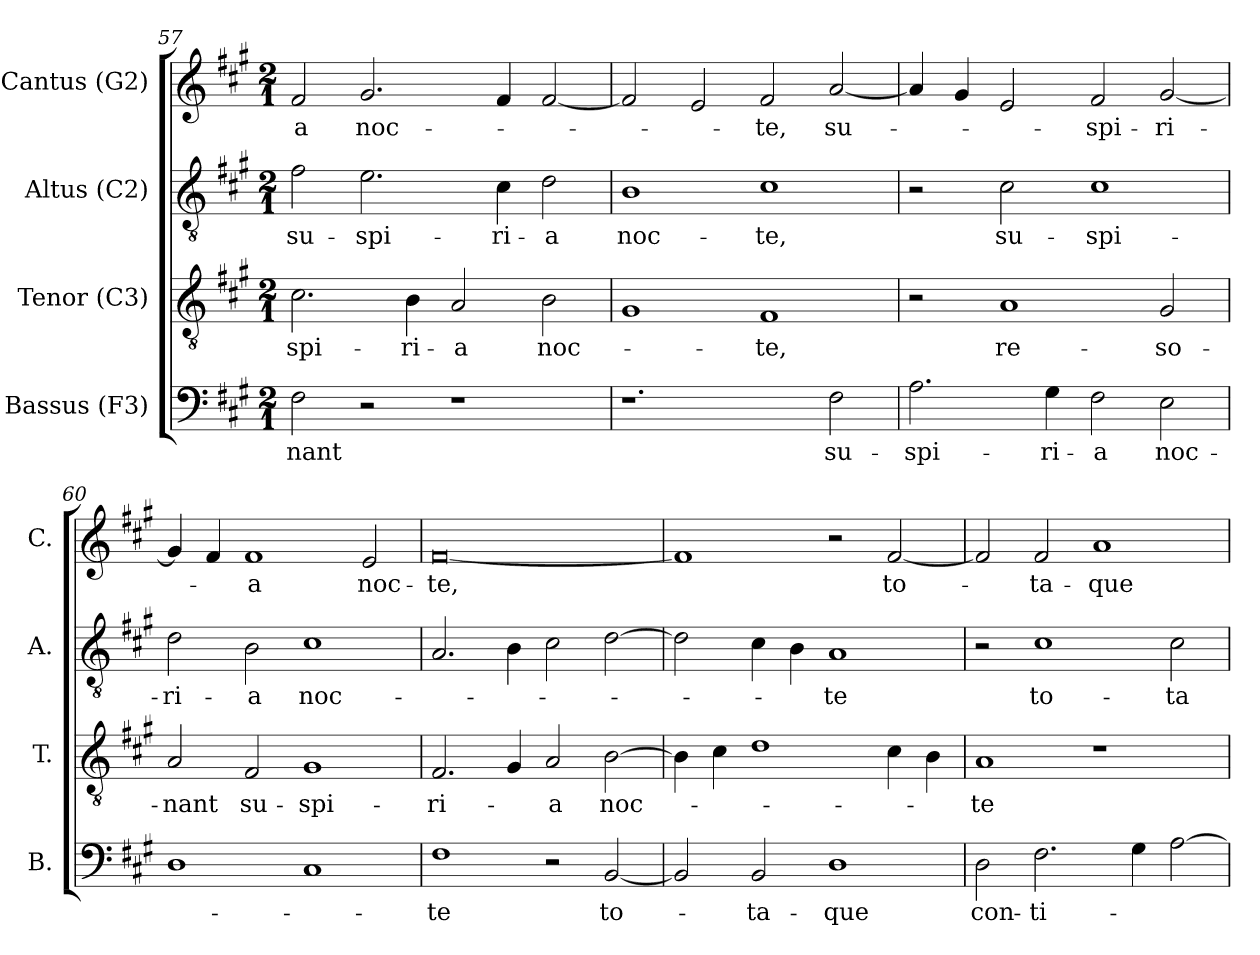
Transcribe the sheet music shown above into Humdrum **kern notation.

**kern	**text	**kern	**text	**kern	**text	**kern	**text
*part4	*part4	*part3	*part3	*part2	*part2	*part1	*part1
*staff4	*staff4	*staff3	*staff3	*staff2	*staff2	*staff1	*staff1
*I"Bassus (F3)	*	*I"Tenor (C3)	*	*I"Altus (C2)	*	*I"Cantus (G2)	*
*I'B.	*	*I'T.	*	*I'A.	*	*I'C.	*
*clefF4	*	*clefGv2	*	*clefGv2	*	*clefG2	*
*	*	*ITrd7c12	*	*ITrd7c12	*	*	*
*k[f#c#g#]	*	*k[f#c#g#]	*	*k[f#c#g#]	*	*k[f#c#g#]	*
*A:	*	*A:	*	*A:	*	*A:	*
*M2/1	*	*M2/1	*	*M2/1	*	*M2/1	*
=57	=57	=57	=57	=57	=57	=57	=57
!	!LO:LY:b:color=#000000	!	!	!	!	!	!
!	!	!	!LO:LY:b:color=#000000	!	!	!	!
!	!	!	!	!	!LO:LY:b:color=#000000	!	!
!	!	!	!	!	!	!	!LO:LY:b:color=#000000
2F#i\	-nant	2.C#i\	-spi-	2F#i\	su-	2f#i/	-a
!	!	!	!	!	!LO:LY:b:color=#000000	!	!
!	!	!	!	!	!	!	!LO:LY:b:color=#000000
2r	.	.	.	2.Ei\	-spi-	2.g#i/	noc-
!	!	!	!LO:LY:b:color=#000000	!	!	!	!
.	.	4BBi\	-ri-	.	.	.	.
!	!	!	!LO:LY:b:color=#000000	!	!	!	!
1r	.	2AAi/	-a	.	.	.	.
!	!	!	!	!	!LO:LY:b:color=#000000	!	!
.	.	.	.	4C#i\	-ri-	4f#i/	.
!	!	!	!LO:LY:b:color=#000000	!	!	!	!
!	!	!	!	!	!LO:LY:b:color=#000000	!	!
.	.	2BBi\	noc-	2Di\	-a	[2f#i/	.
=58	=58	=58	=58	=58	=58	=58	=58
!	!	!	!	!	!LO:LY:b:color=#000000	!	!
1.r	.	1GG#i	.	1BBi	noc-	2f#i/]	.
.	.	.	.	.	.	2ei/	.
!	!	!	!LO:LY:b:color=#000000	!	!	!	!
!	!	!	!	!	!LO:LY:b:color=#000000	!	!
!	!	!	!	!	!	!	!LO:LY:b:color=#000000
.	.	1FF#i	-te,	1C#i	-te,	2f#i/	-te,
!	!LO:LY:b:color=#000000	!	!	!	!	!	!
!	!	!	!	!	!	!	!LO:LY:b:color=#000000
2F#i\	su-	.	.	.	.	[2ai/	su-
=59	=59	=59	=59	=59	=59	=59	=59
!	!LO:LY:b:color=#000000	!	!	!	!	!	!
2.Ai\	-spi-	2r	.	2r	.	4ai/]	.
.	.	.	.	.	.	4g#i/	.
!	!	!	!LO:LY:b:color=#000000	!	!	!	!
!	!	!	!	!	!LO:LY:b:color=#000000	!	!
.	.	1AAi	re-	2C#i\	su-	2ei/	.
!	!LO:LY:b:color=#000000	!	!	!	!	!	!
4G#i\	-ri-	.	.	.	.	.	.
!	!LO:LY:b:color=#000000	!	!	!	!	!	!
!	!	!	!	!	!LO:LY:b:color=#000000	!	!
!	!	!	!	!	!	!	!LO:LY:b:color=#000000
2F#i\	-a	.	.	1C#i	-spi-	2f#i/	-spi-
!	!LO:LY:b:color=#000000	!	!	!	!	!	!
!	!	!	!LO:LY:b:color=#000000	!	!	!	!
!	!	!	!	!	!	!	!LO:LY:b:color=#000000
2Ei\	noc-	2GG#i/	-so-	.	.	[2g#i/	-ri-
=60	=60	=60	=60	=60	=60	=60	=60
!	!	!	!LO:LY:b:color=#000000	!	!	!	!
!	!	!	!	!	!LO:LY:b:color=#000000	!	!
1Di	.	2AAi/	-nant	2Di\	-ri-	4g#i/]	.
.	.	.	.	.	.	4f#i/	.
!	!	!	!LO:LY:b:color=#000000	!	!	!	!
!	!	!	!	!	!LO:LY:b:color=#000000	!	!
!	!	!	!	!	!	!	!LO:LY:b:color=#000000
.	.	2FF#i/	su-	2BBi\	-a	1f#i	-a
!	!	!	!LO:LY:b:color=#000000	!	!	!	!
!	!	!	!	!	!LO:LY:b:color=#000000	!	!
1C#i	.	1GG#i	-spi-	1C#i	noc-	.	.
!	!	!	!	!	!	!	!LO:LY:b:color=#000000
.	.	.	.	.	.	2ei/	noc-
!!LO:PB:g=z
=61	=61	=61	=61	=61	=61	=61	=61
!	!LO:LY:b:color=#000000	!	!	!	!	!	!
!	!	!	!LO:LY:b:color=#000000	!	!	!	!
!	!	!	!	!	!	!	!LO:LY:b:color=#000000
1F#i	-te	2.FF#i/	-ri-	2.AAi/	.	[0f#i	-te,
.	.	4GG#i/	.	4BBi\	.	.	.
!	!	!	!LO:LY:b:color=#000000	!	!	!	!
2r	.	2AAi/	-a	2C#i\	.	.	.
!	!LO:LY:b:color=#000000	!	!	!	!	!	!
!	!	!	!LO:LY:b:color=#000000	!	!	!	!
[2BBi/	to-	[2BBi\	noc-	[2Di\	.	.	.
=62	=62	=62	=62	=62	=62	=62	=62
2BBi/]	.	4BBi\]	.	2Di\]	.	1f#i]	.
.	.	4C#i\	.	.	.	.	.
!	!LO:LY:b:color=#000000	!	!	!	!	!	!
2BBi/	-ta-	1Di	.	4C#i\	.	.	.
.	.	.	.	4BBi\	.	.	.
!	!LO:LY:b:color=#000000	!	!	!	!	!	!
!	!	!	!	!	!LO:LY:b:color=#000000	!	!
1Di	-que	.	.	1AAi	-te	2r	.
!	!	!	!	!	!	!	!LO:LY:b:color=#000000
.	.	4C#i\	.	.	.	[2f#i/	to-
.	.	4BBi\	.	.	.	.	.
=63	=63	=63	=63	=63	=63	=63	=63
!	!LO:LY:b:color=#000000	!	!	!	!	!	!
!	!	!	!LO:LY:b:color=#000000	!	!	!	!
2Di\	con-	1AAi	-te	2r	.	2f#i/]	.
!	!LO:LY:b:color=#000000	!	!	!	!	!	!
!	!	!	!	!	!LO:LY:b:color=#000000	!	!
!	!	!	!	!	!	!	!LO:LY:b:color=#000000
2.F#i\	-ti-	.	.	1C#i	to-	2f#i/	-ta-
!	!	!	!	!	!	!	!LO:LY:b:color=#000000
.	.	1r	.	.	.	1ai	-que
4G#i\	.	.	.	.	.	.	.
!	!	!	!	!	!LO:LY:b:color=#000000	!	!
[2Ai\	.	.	.	2C#i\	-ta-	.	.
=	=	=	=	=	=	=	=
*-	*-	*-	*-	*-	*-	*-	*-
